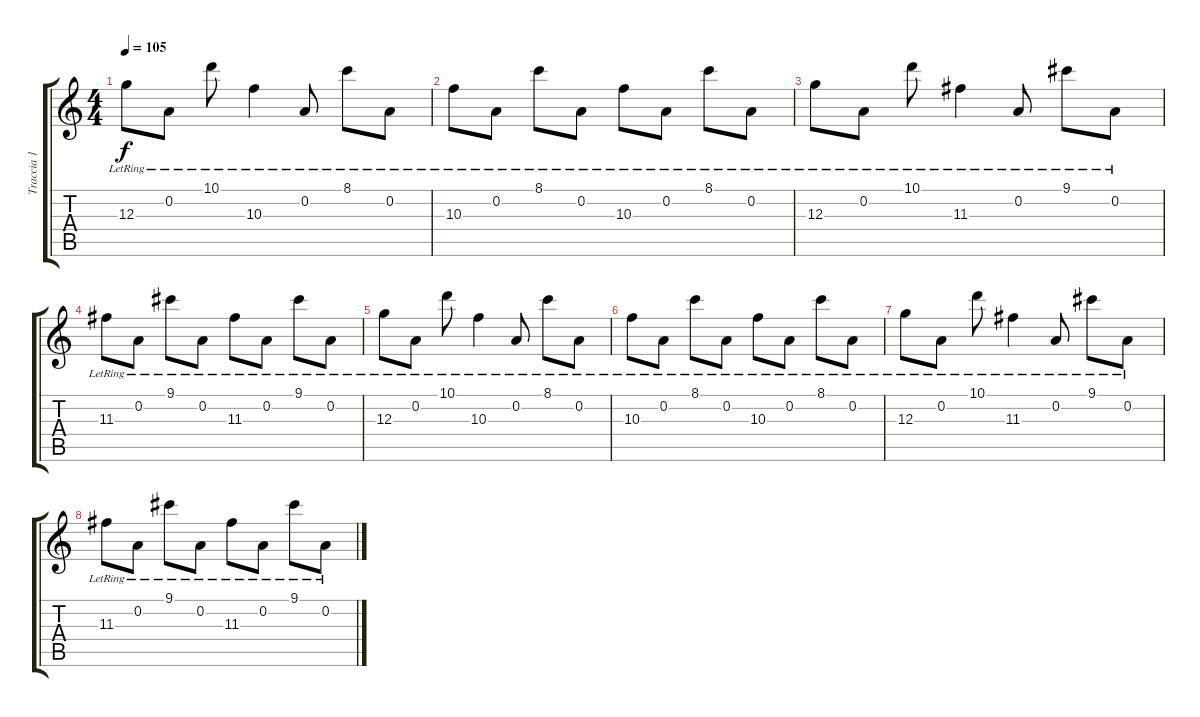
\track ("Traccia 1" "Traccia 1") {instrument electricguitarjazz}
\staff {score tabs}
\tuning (E4 A3 G3 D3 A2 D2) {hide}
\ts (4 4)
\tempo 105
\clef g2
\ks c
12.3{lr}.8{dy f} 0.2{lr}.8 10.1{lr}.8 10.3{lr}.4 0.2{lr}.8 8.1{lr}.8 0.2{lr}.8 |
10.3{lr}.8 0.2{lr}.8 8.1{lr}.8 0.2{lr}.8 10.3{lr}.8 0.2{lr}.8 8.1{lr}.8 0.2{lr}.8 |
12.3{lr}.8 0.2{lr}.8 10.1{lr}.8 11.3{lr}.4 0.2{lr}.8 9.1{lr}.8 0.2{lr}.8 |
11.3{lr}.8 0.2{lr}.8 9.1{lr}.8 0.2{lr}.8 11.3{lr}.8 0.2{lr}.8 9.1{lr}.8 0.2{lr}.8 |
12.3{lr}.8 0.2{lr}.8 10.1{lr}.8 10.3{lr}.4 0.2{lr}.8 8.1{lr}.8 0.2{lr}.8 |
10.3{lr}.8 0.2{lr}.8 8.1{lr}.8 0.2{lr}.8 10.3{lr}.8 0.2{lr}.8 8.1{lr}.8 0.2{lr}.8 |
12.3{lr}.8 0.2{lr}.8 10.1{lr}.8 11.3{lr}.4 0.2{lr}.8 9.1{lr}.8 0.2{lr}.8 |
11.3{lr}.8 0.2{lr}.8 9.1{lr}.8 0.2{lr}.8 11.3{lr}.8 0.2{lr}.8 9.1{lr}.8 0.2{lr}.8
